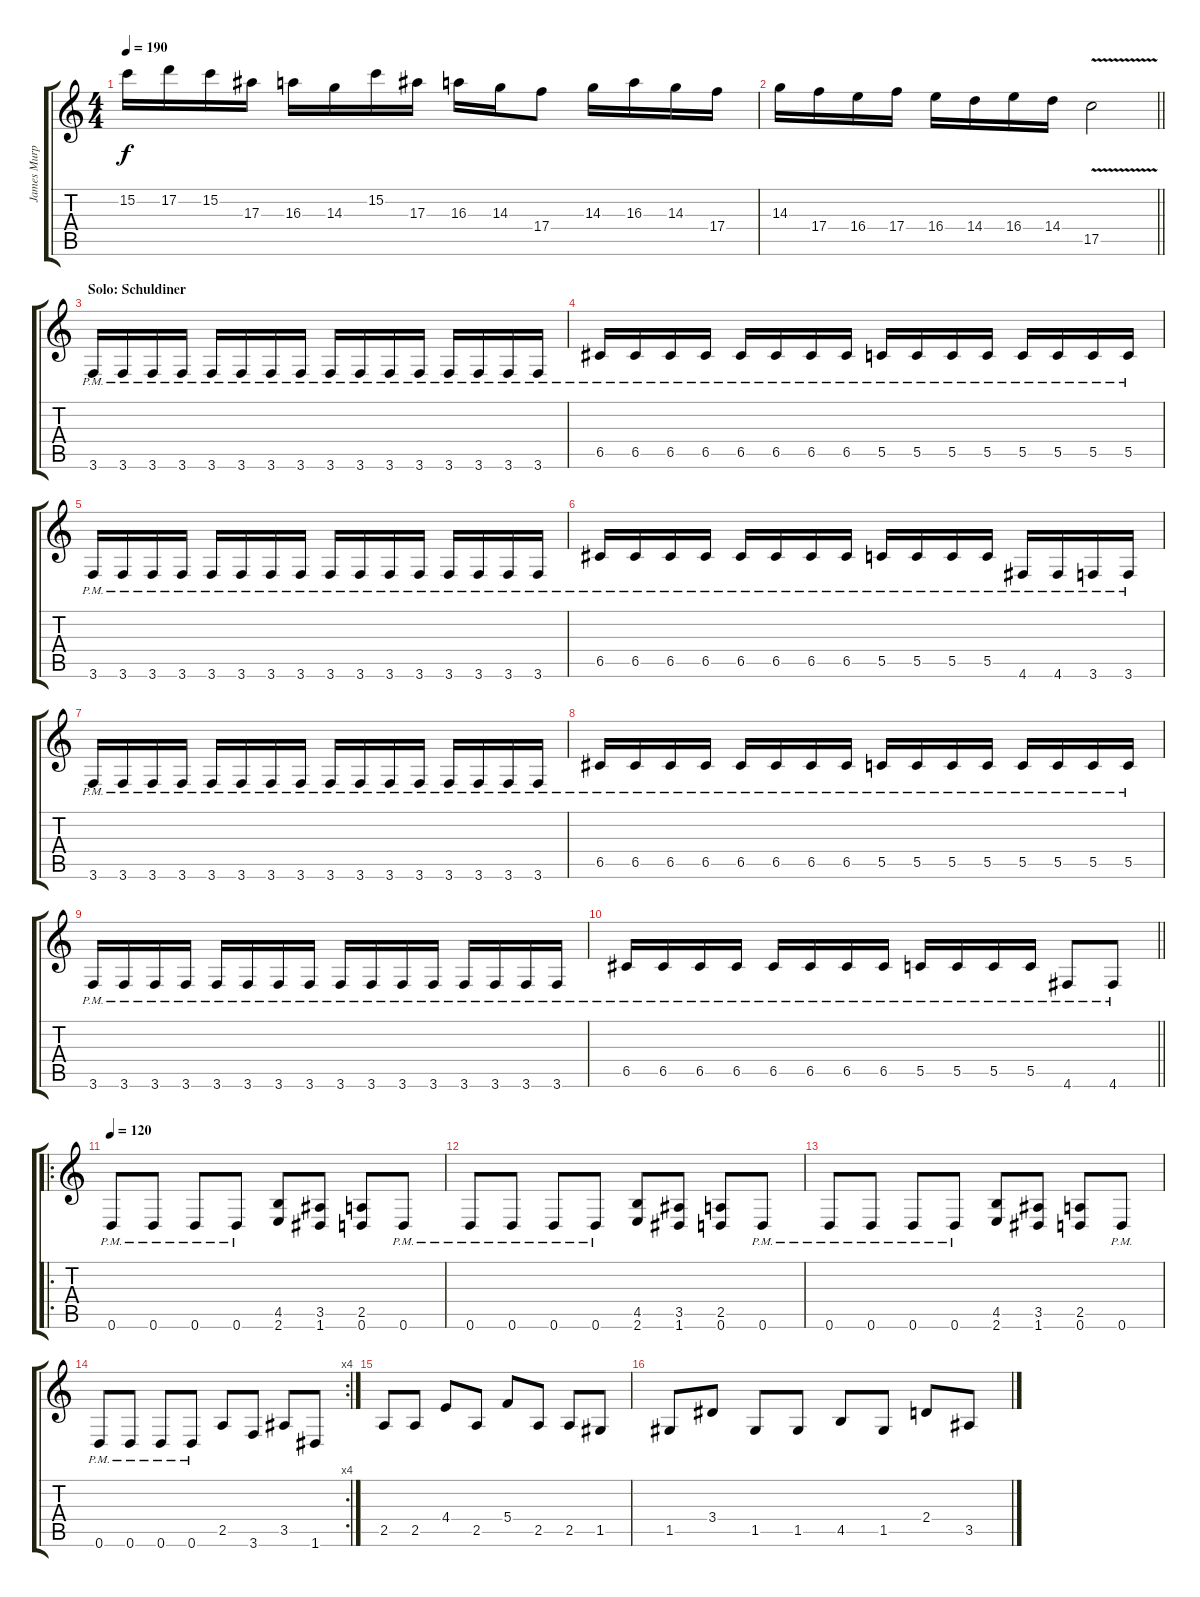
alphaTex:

\track ("James Murphy" "James Murp") {instrument distortionguitar}
\staff {score tabs}
\tuning (D4 A3 F3 C3 G2 D2) {hide}
\ts (4 4)
\tempo 190
\clef g2
\ks c
15.2.16{dy f} 17.2.16 15.2.16 17.3.16 16.3.16 14.3.16 15.2.16 17.3.16 16.3.16 14.3.16 17.4.8 14.3.16 16.3.16 14.3.16 17.4.16 |
\barLineRight lightlight
14.3.16 17.4.16 16.4.16 17.4.16 16.4.16 14.4.16 16.4.16 14.4.16 17.5{v}.2 |
\section ("" "Solo: Schuldiner")
3.6{pm}.16 3.6{pm}.16 3.6{pm}.16 3.6{pm}.16 3.6{pm}.16 3.6{pm}.16 3.6{pm}.16 3.6{pm}.16 3.6{pm}.16 3.6{pm}.16 3.6{pm}.16 3.6{pm}.16 3.6{pm}.16 3.6{pm}.16 3.6{pm}.16 3.6{pm}.16 |
6.5{pm}.16 6.5{pm}.16 6.5{pm}.16 6.5{pm}.16 6.5{pm}.16 6.5{pm}.16 6.5{pm}.16 6.5{pm}.16 5.5{pm}.16 5.5{pm}.16 5.5{pm}.16 5.5{pm}.16 5.5{pm}.16 5.5{pm}.16 5.5{pm}.16 5.5{pm}.16 |
3.6{pm}.16 3.6{pm}.16 3.6{pm}.16 3.6{pm}.16 3.6{pm}.16 3.6{pm}.16 3.6{pm}.16 3.6{pm}.16 3.6{pm}.16 3.6{pm}.16 3.6{pm}.16 3.6{pm}.16 3.6{pm}.16 3.6{pm}.16 3.6{pm}.16 3.6{pm}.16 |
6.5{pm}.16 6.5{pm}.16 6.5{pm}.16 6.5{pm}.16 6.5{pm}.16 6.5{pm}.16 6.5{pm}.16 6.5{pm}.16 5.5{pm}.16 5.5{pm}.16 5.5{pm}.16 5.5{pm}.16 4.6{pm}.16 4.6{pm}.16 3.6{pm}.16 3.6{pm}.16 |
3.6{pm}.16 3.6{pm}.16 3.6{pm}.16 3.6{pm}.16 3.6{pm}.16 3.6{pm}.16 3.6{pm}.16 3.6{pm}.16 3.6{pm}.16 3.6{pm}.16 3.6{pm}.16 3.6{pm}.16 3.6{pm}.16 3.6{pm}.16 3.6{pm}.16 3.6{pm}.16 |
6.5{pm}.16 6.5{pm}.16 6.5{pm}.16 6.5{pm}.16 6.5{pm}.16 6.5{pm}.16 6.5{pm}.16 6.5{pm}.16 5.5{pm}.16 5.5{pm}.16 5.5{pm}.16 5.5{pm}.16 5.5{pm}.16 5.5{pm}.16 5.5{pm}.16 5.5{pm}.16 |
3.6{pm}.16 3.6{pm}.16 3.6{pm}.16 3.6{pm}.16 3.6{pm}.16 3.6{pm}.16 3.6{pm}.16 3.6{pm}.16 3.6{pm}.16 3.6{pm}.16 3.6{pm}.16 3.6{pm}.16 3.6{pm}.16 3.6{pm}.16 3.6{pm}.16 3.6{pm}.16 |
\barLineRight lightlight
6.5{pm}.16 6.5{pm}.16 6.5{pm}.16 6.5{pm}.16 6.5{pm}.16 6.5{pm}.16 6.5{pm}.16 6.5{pm}.16 5.5{pm}.16 5.5{pm}.16 5.5{pm}.16 5.5{pm}.16 4.6{pm}.8 4.6{pm}.8 |
\ro
\tempo 120
0.6{pm}.8 0.6{pm}.8 0.6{pm}.8 0.6{pm}.8 (4.5 2.6).8 (3.5 1.6).8 (2.5 0.6).8 0.6{pm}.8 |
0.6{pm}.8 0.6{pm}.8 0.6{pm}.8 0.6{pm}.8 (4.5 2.6).8 (3.5 1.6).8 (2.5 0.6).8 0.6{pm}.8 |
0.6{pm}.8 0.6{pm}.8 0.6{pm}.8 0.6{pm}.8 (4.5 2.6).8 (3.5 1.6).8 (2.5 0.6).8 0.6{pm}.8 |
\rc 4
0.6{pm}.8 0.6{pm}.8 0.6{pm}.8 0.6{pm}.8 2.5.8 3.6.8 3.5.8 1.6.8 |
2.5.8 2.5.8 4.4.8 2.5.8 5.4.8 2.5.8 2.5.8 1.5.8 |
1.5.8 3.4.8 1.5.8 1.5.8 4.5.8 1.5.8 2.4.8 3.5.8
